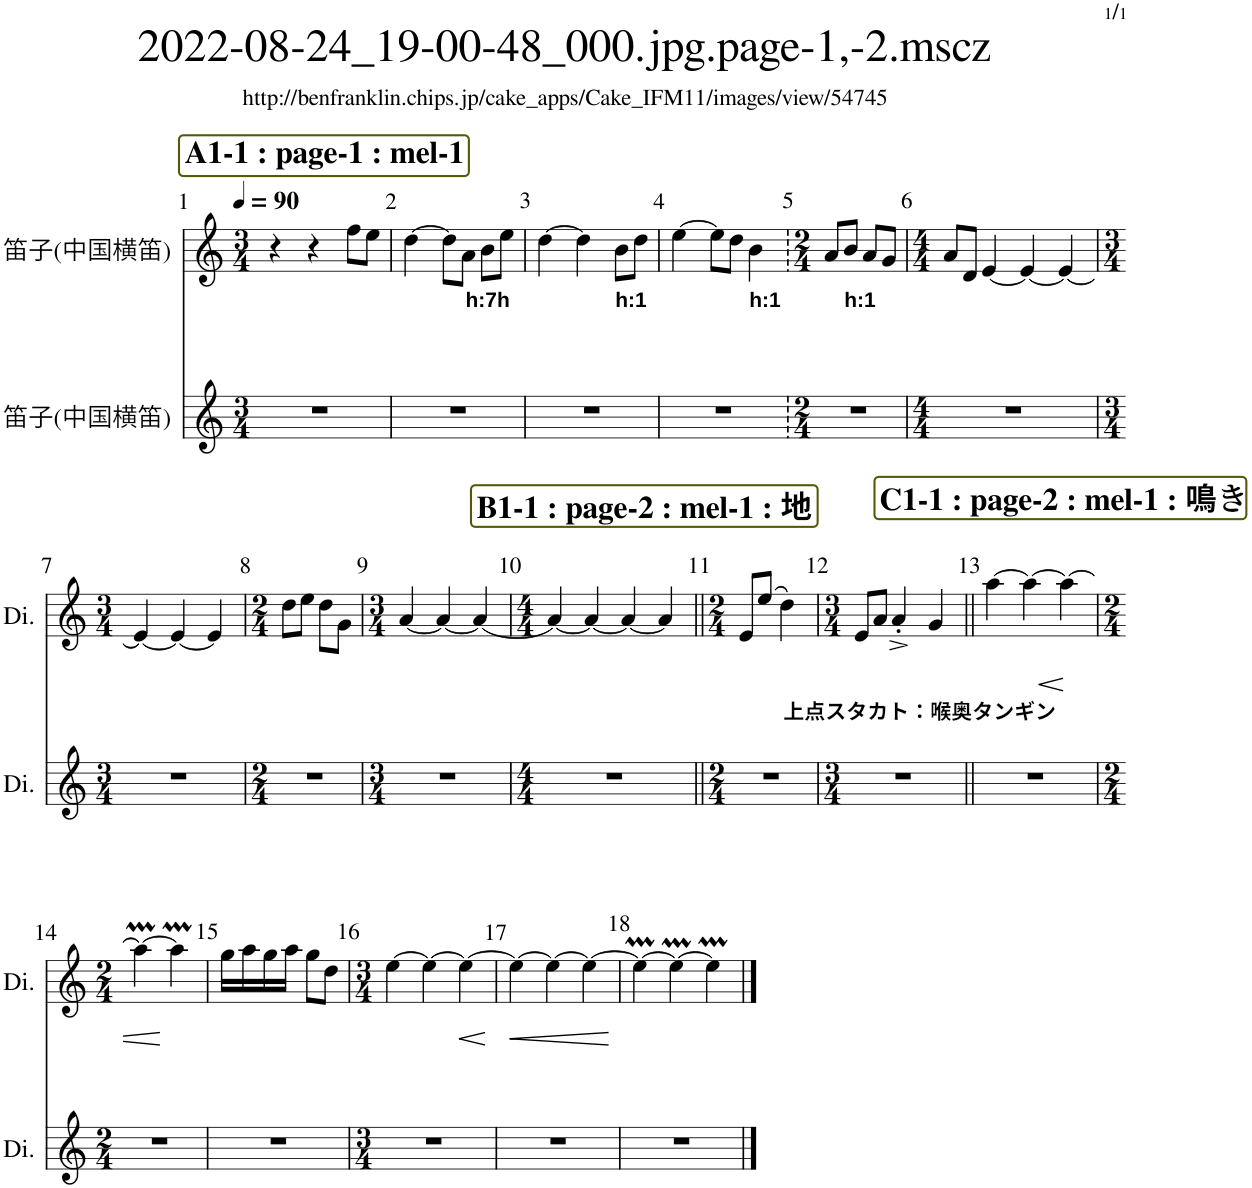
**kern	**kern	**text	**dynam
*part2	*part1	*part1	*part1
*staff2	*staff1	*staff1	*staff1
*I"笛子(中国横笛)	*I"笛子(中国横笛)	*	*
*clefG2	*clefG2	*	*
*Trd-7c-12	*Trd-7c-12	*	*
*k[]	*k[]	*	*
*M3/4	*M3/4	*	*
*MM90	*MM90	*	*
!!LO:REH:place=s1:a:B:cj:fs=15:t=A1-1 &colon; page-1 &colon; mel-1
=1	=1	=1	=1
2.r	4r	.	.
.	4r	.	.
.	8ff\L	.	.
.	8ee\J	.	.
=2	=2	=2	=2
2.r	[4dd\	.	.
.	8dd\L]	.	.
.	8a\J	.	.
!	!	!LO:LY:b	!
.	8b\L	h:7h	.
.	8ee\J	.	.
=3	=3	=3	=3
2.r	[4dd\	.	.
.	4dd\]	.	.
!	!	!LO:LY:b	!
.	8b\L	h:1	.
.	8dd\J	.	.
=4	=4	=4	=4
2.r	[4ee\	.	.
.	8ee\L]	.	.
.	8dd\J	.	.
!	!	!LO:LY:b	!
.	4b\	h:1	.
=5	=5	=5	=5
*M2/4	*M2/4	*	*
2r	8a/L	.	.
!	!	!LO:LY:b	!
.	8b/J	h:1	.
.	8a/L	.	.
.	8g/J	.	.
=6	=6	=6	=6
*M4/4	*M4/4	*	*
1r	8a/L	.	.
.	8d/J	.	.
.	[4e/	.	.
.	4e/_	.	.
.	4e/_	.	.
!!LO:LB:g=z
=7	=7	=7	=7
*M3/4	*M3/4	*	*
2.r	4e/_	.	.
.	4e/_	.	.
.	4e/]	.	.
=8	=8	=8	=8
*M2/4	*M2/4	*	*
2r	8dd\L	.	.
.	8ee\J	.	.
.	8dd\L	.	.
.	8g\J	.	.
=9	=9	=9	=9
*M3/4	*M3/4	*	*
2.r	[4a/	.	.
.	4a/_	.	.
.	4a/_	.	.
=10	=10	=10	=10
*M4/4	*M4/4	*	*
1r	4a/_	.	.
.	4a/_	.	.
.	4a/_	.	.
.	4a/]	.	.
!!LO:REH:place=s1:a:B:cj:fs=15:t=B1-1 &colon; page-2 &colon; mel-1 &colon; 地
=11||	=11||	=11||	=11||
*M2/4	*M2/4	*	*
2r	8e/L	.	.
.	(8ee/J	.	.
.	4dd\)	.	.
=12	=12	=12	=12
*M3/4	*M3/4	*	*
2.r	8e/L	.	.
.	8a/J	.	.
!	!	!LO:LY:b	!
.	4a'^/	上点スタカト：喉奥タンギン	.
.	4g/	.	.
!!LO:REH:place=s1:a:B:cj:fs=15:t=C1-1 &colon; page-2 &colon; mel-1 &colon; 鳴き
=13||	=13||	=13||	=13||
2.r	[4aa\	.	.
!	!	!	!LO:HP:b
.	4aa\_	.	<
.	4aa\_	.	.
!!LO:LB:g=z
=14	=14	=14	=14
*M2/4	*M2/4	*	*
2r	4aaM\_	.	.
.	4aaM\]	.	[
=15	=15	=15	=15
2r	16gg\LL	.	.
.	16aa\	.	.
.	16gg\	.	.
.	16aa\JJ	.	.
.	8gg\L	.	.
.	8dd\J	.	.
=16	=16	=16	=16
*M3/4	*M3/4	*	*
2.r	[4ee\	.	.
.	4ee\_	.	.
!	!	!	!LO:HP:b
.	4ee\_	.	<
.	.	.	[
=17	=17	=17	=17
!	!	!	!LO:HP:b
2.r	4ee\_	.	<
.	4ee\_	.	.
.	4ee\_	.	.
.	.	.	[
=18	=18	=18	=18
2.r	4eem\_	.	.
.	4eem\_	.	.
.	4eem\]	.	.
==	==	==	==
*-	*-	*-	*-
